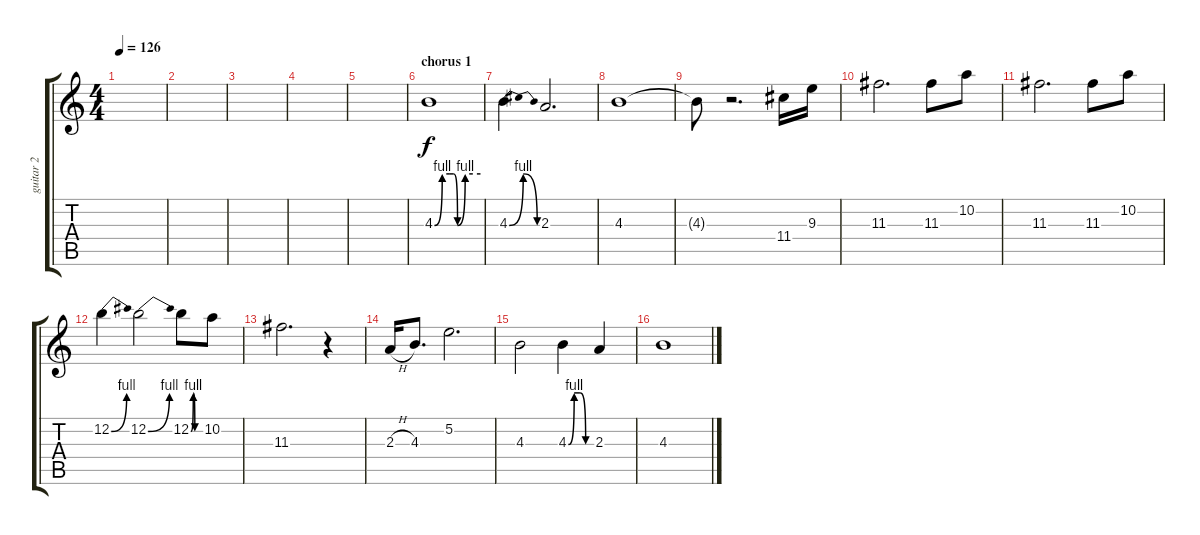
\track ("guitar 2" "guitar 2") {instrument overdrivenguitar}
\staff {score tabs}
\tuning (E4 B3 G3 D3 A2 E2) {hide}
\ts (4 4)
\tempo 126
\clef g2
\ks c
|
|
|
|
|
\section ("" "chorus 1")
4.3{be (custom 0 0 10 4 20 4 25 4 30 0 40 4 50 4 60 4)}.1 |
4.3{be (bendrelease 0 0 30 4 30 4 60 0)}.4 2.3.2{d} |
4.3.1 |
4.3{t}.8 r.2{d} 11.4.16 9.3.16 |
11.3.2{d} 11.3.8 10.2.8 |
11.3.2{d} 11.3.8 10.2.8 |
12.2{be (bend 0 0 60 4)}.4 12.2{be (bend 0 0 60 4)}.2 12.2{be (custom 0 0 15 4 25 0 45 0 60 0)}.8 10.2.8 |
11.3.2{d} r.4 |
2.3{h}.16 4.3.8{d} 5.2.2{d} |
4.3.2 4.3{be (custom 0 0 15 4 30 4 45 0 60 0)}.4 2.3.4 |
4.3.1
